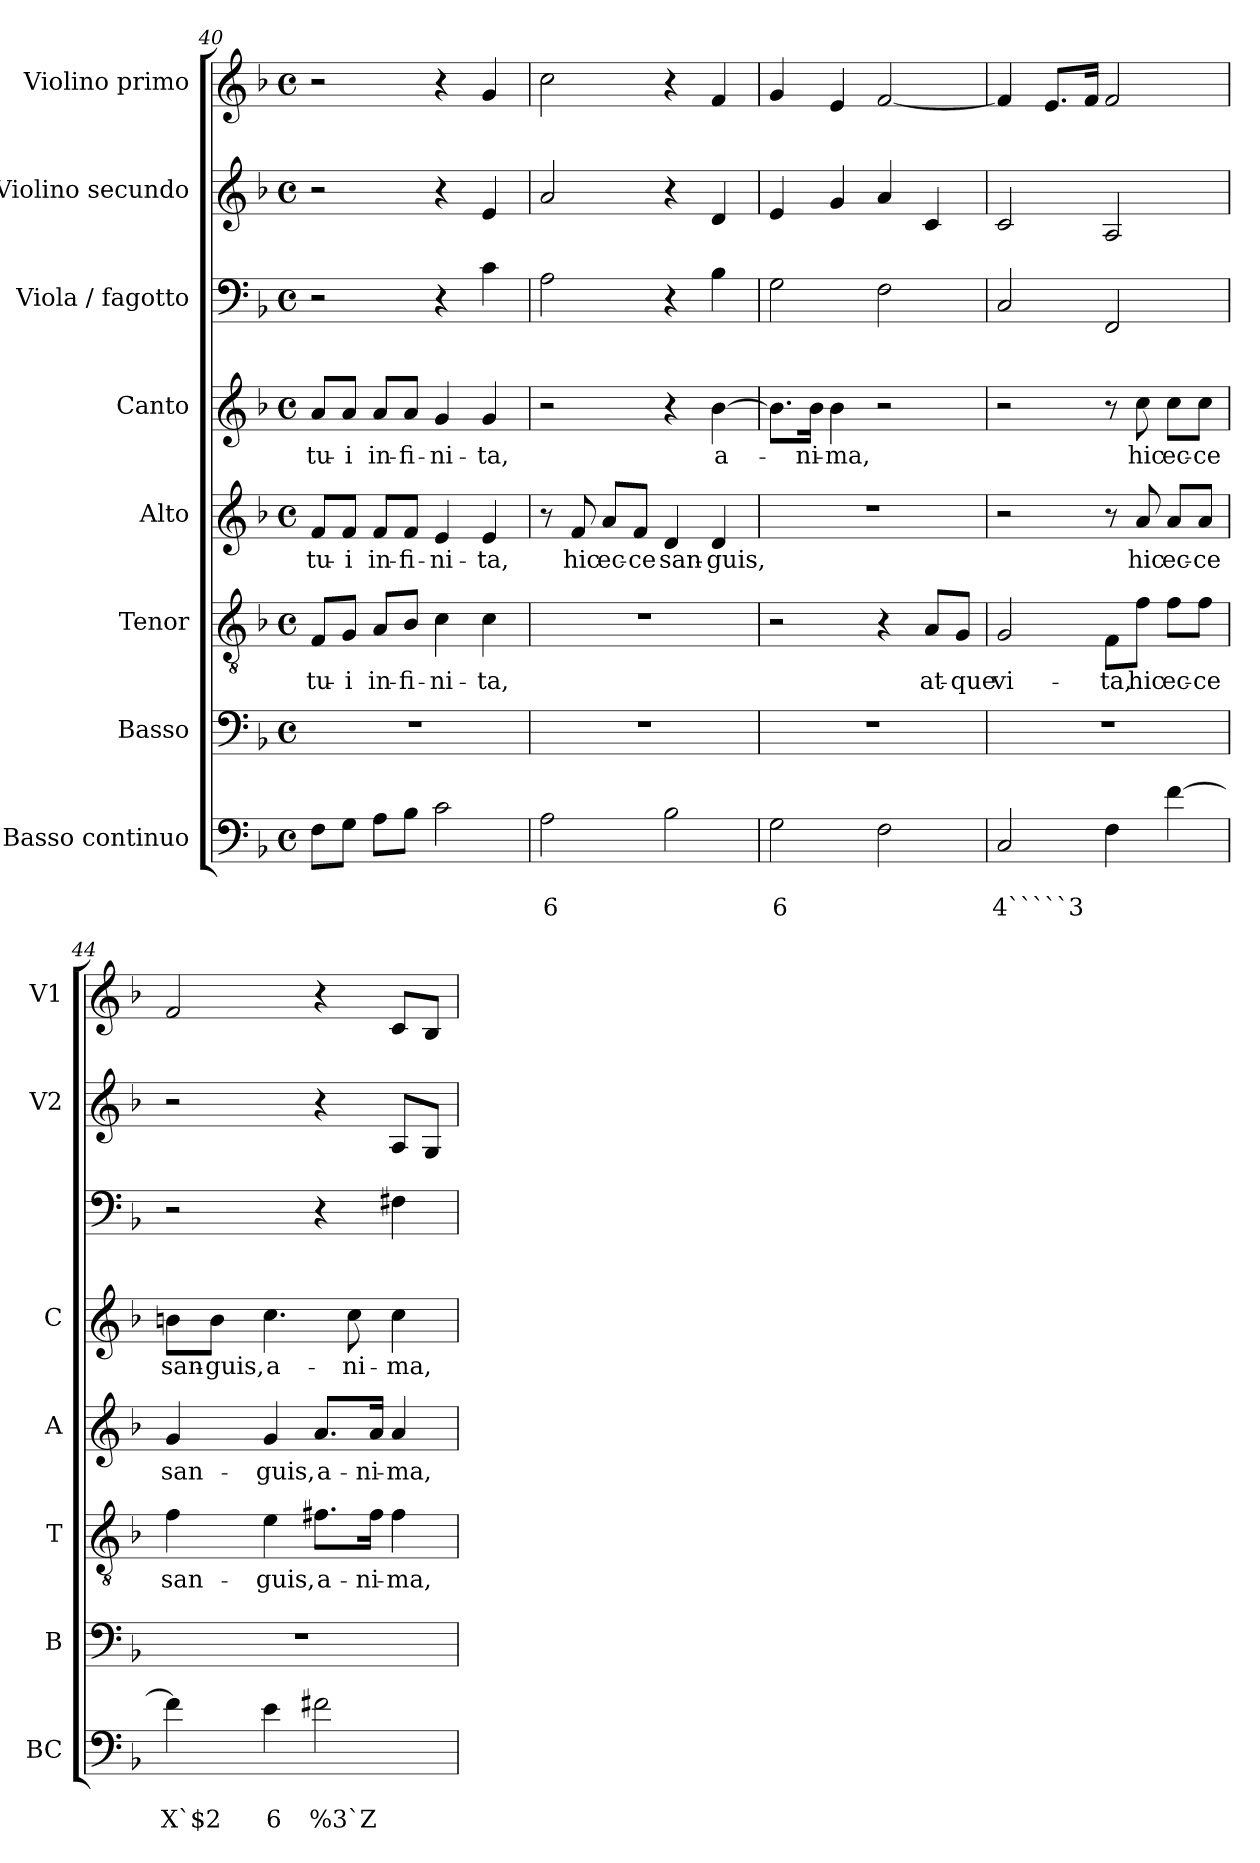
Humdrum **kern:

**kern	**text	**text	**kern	**kern	**text	**kern	**text	**kern	**text	**kern	**kern	**kern
*part8	*part8	*part8	*part7	*part6	*part6	*part5	*part5	*part4	*part4	*part3	*part2	*part1
*staff8	*staff8	*staff8	*staff7	*staff6	*staff6	*staff5	*staff5	*staff4	*staff4	*staff3	*staff2	*staff1
*I"Basso continuo	*	*	*I"Basso	*I"Tenor	*	*I"Alto	*	*I"Canto	*	*I"Viola / fagotto	*I"Violino secundo	*I"Violino primo
*I'BC	*	*	*I'B	*I'T	*	*I'A	*	*I'C	*	*	*I'V2	*I'V1
*clefF4	*	*	*clefF4	*clefGv2	*	*clefG2	*	*clefG2	*	*clefF4	*clefG2	*clefG2
*k[b-]	*	*	*k[b-]	*k[b-]	*	*k[b-]	*	*k[b-]	*	*k[b-]	*k[b-]	*k[b-]
*F:	*	*	*F:	*F:	*	*F:	*	*F:	*	*F:	*F:	*F:
*M4/4	*	*	*M4/4	*M4/4	*	*M4/4	*	*M4/4	*	*M4/4	*M4/4	*M4/4
*met(c)	*	*	*met(c)	*met(c)	*	*met(c)	*	*met(c)	*	*met(c)	*met(c)	*met(c)
=40	=40	=40	=40	=40	=40	=40	=40	=40	=40	=40	=40	=40
!	!	!	!	!	!LO:LY:b	!	!LO:LY:b	!	!LO:LY:b	!	!	!
8F\L	.	.	1r	8F/L	tu-	8f/L	tu-	8a/L	tu-	2r	2r	2r
!	!	!	!	!	!LO:LY:b	!	!LO:LY:b	!	!LO:LY:b	!	!	!
8G\J	.	.	.	8G/J	-i	8f/J	-i	8a/J	-i	.	.	.
!	!	!	!	!	!LO:LY:b	!	!LO:LY:b	!	!LO:LY:b	!	!	!
8A\L	.	.	.	8A/L	in-	8f/L	in-	8a/L	in-	.	.	.
!	!	!	!	!	!LO:LY:b	!	!LO:LY:b	!	!LO:LY:b	!	!	!
8B-\J	.	.	.	8B-/J	-fi-	8f/J	-fi-	8a/J	-fi-	.	.	.
!	!	!	!	!	!LO:LY:b	!	!LO:LY:b	!	!LO:LY:b	!	!	!
2c\	.	.	.	4c\	-ni-	4e/	-ni-	4g/	-ni-	4r	4r	4r
!	!	!	!	!	!LO:LY:b	!	!LO:LY:b	!	!LO:LY:b	!	!	!
.	.	.	.	4c\	-ta,	4e/	-ta,	4g/	-ta,	4c\	4e/	4g/
=41	=41	=41	=41	=41	=41	=41	=41	=41	=41	=41	=41	=41
!	!	!LO:LY:b	!	!	!	!	!	!	!	!	!	!
2A\	.	6	1r	1r	.	8r	.	2r	.	2A\	2a/	2cc\
!	!	!	!	!	!	!	!LO:LY:b	!	!	!	!	!
.	.	.	.	.	.	8f/	hic	.	.	.	.	.
!	!	!	!	!	!	!	!LO:LY:b	!	!	!	!	!
.	.	.	.	.	.	8a/L	ec-	.	.	.	.	.
!	!	!	!	!	!	!	!LO:LY:b	!	!	!	!	!
.	.	.	.	.	.	8f/J	-ce	.	.	.	.	.
!	!	!	!	!	!	!	!LO:LY:b	!	!	!	!	!
2B-\	.	.	.	.	.	4d/	san-	4r	.	4r	4r	4r
!	!	!	!	!	!	!	!LO:LY:b	!	!LO:LY:b	!	!	!
.	.	.	.	.	.	4d/	-guis,	[4b-\	a-	4B-\	4d/	4f/
=42	=42	=42	=42	=42	=42	=42	=42	=42	=42	=42	=42	=42
!	!	!LO:LY:b	!	!	!	!	!	!	!	!	!	!
2G\	.	6	1r	2r	.	1r	.	8.b-\L]	.	2G\	4e/	4g/
!	!	!	!	!	!	!	!	!	!LO:LY:b	!	!	!
.	.	.	.	.	.	.	.	16b-\Jk	-ni-	.	.	.
!	!	!	!	!	!	!	!	!	!LO:LY:b	!	!	!
.	.	.	.	.	.	.	.	4b-\	-ma,	.	4g/	4e/
2F\	.	.	.	4r	.	.	.	2r	.	2F\	4a/	[2f/
!	!	!	!	!	!LO:LY:b	!	!	!	!	!	!	!
.	.	.	.	8A/L	at-	.	.	.	.	.	4c/	.
!	!	!	!	!	!LO:LY:b	!	!	!	!	!	!	!
.	.	.	.	8G/J	-que	.	.	.	.	.	.	.
!!LO:PB:g=z
=43	=43	=43	=43	=43	=43	=43	=43	=43	=43	=43	=43	=43
!	!	!LO:LY:b	!	!	!LO:LY:b	!	!	!	!	!	!	!
2C/	.	4`````3	1r	2G/	vi-	2r	.	2r	.	2C/	2c/	4f/]
.	.	.	.	.	.	.	.	.	.	.	.	8.e/L
.	.	.	.	.	.	.	.	.	.	.	.	16f/Jk
!	!	!	!	!	!LO:LY:b	!	!	!	!	!	!	!
4F\	.	.	.	8F\L	-ta,	8r	.	8r	.	2FF/	2A/	2f/
!	!	!	!	!	!LO:LY:b	!	!LO:LY:b	!	!LO:LY:b	!	!	!
.	.	.	.	8f\J	hic	8a/	hic	8cc\	hic	.	.	.
!	!	!	!	!	!LO:LY:b	!	!LO:LY:b	!	!LO:LY:b	!	!	!
[4f\	.	.	.	8f\L	ec-	8a/L	ec-	8cc\L	ec-	.	.	.
!	!	!	!	!	!LO:LY:b	!	!LO:LY:b	!	!LO:LY:b	!	!	!
.	.	.	.	8f\J	-ce	8a/J	-ce	8cc\J	-ce	.	.	.
=44	=44	=44	=44	=44	=44	=44	=44	=44	=44	=44	=44	=44
!	!	!LO:LY:b	!	!	!LO:LY:b	!	!LO:LY:b	!	!LO:LY:b	!	!	!
4f\]	.	X`$2	1r	4f\	san-	4g/	san-	8bn\L	san-	2r	2r	2f/
!	!	!	!	!	!	!	!	!	!LO:LY:b	!	!	!
.	.	.	.	.	.	.	.	8b\J	-guis,	.	.	.
!	!	!LO:LY:b	!	!	!LO:LY:b	!	!LO:LY:b	!	!LO:LY:b	!	!	!
4e\	.	6	.	4e\	-guis,	4g/	-guis,	4.cc\	a-	.	.	.
!	!	!LO:LY:b	!	!	!LO:LY:b	!	!LO:LY:b	!	!	!	!	!
2f#X\	.	%3`Z	.	8.f#X\L	a-	8.a/L	a-	.	.	4r	4r	4r
!	!	!	!	!	!	!	!	!	!LO:LY:b	!	!	!
.	.	.	.	.	.	.	.	8cc\	-ni-	.	.	.
!	!	!	!	!	!LO:LY:b	!	!LO:LY:b	!	!	!	!	!
.	.	.	.	16f#\Jk	-ni-	16a/Jk	-ni-	.	.	.	.	.
!	!	!	!	!	!LO:LY:b	!	!LO:LY:b	!	!LO:LY:b	!	!	!
.	.	.	.	4f#\	-ma,	4a/	-ma,	4cc\	-ma,	4F#X\	8A/L	8c/L
.	.	.	.	.	.	.	.	.	.	.	8G/J	8B-/J
=	=	=	=	=	=	=	=	=	=	=	=	=
*-	*-	*-	*-	*-	*-	*-	*-	*-	*-	*-	*-	*-
